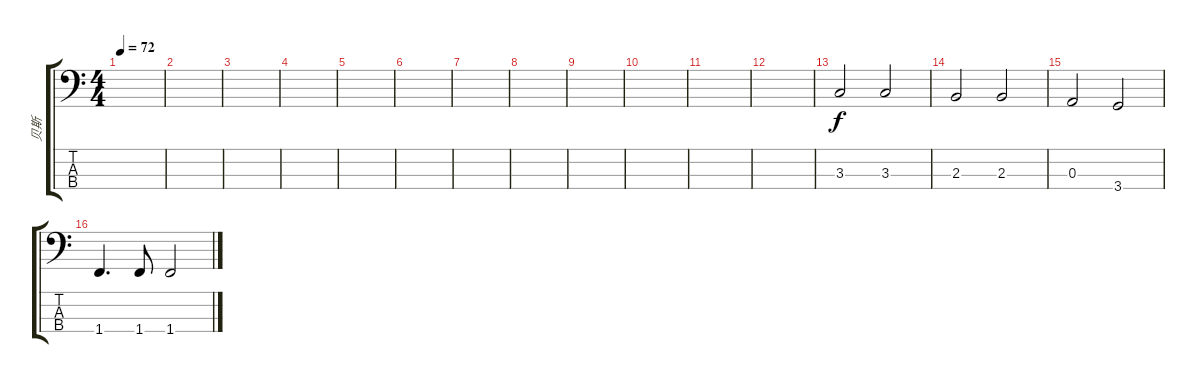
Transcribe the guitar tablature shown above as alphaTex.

\track ("贝斯" "贝斯") {instrument electricbassfinger}
\staff {score tabs}
\tuning (G2 D2 A1 E1) {hide}
\ts (4 4)
\tempo 72
\clef f4
\ks c
|
|
|
|
|
|
|
|
|
|
|
|
3.3.2 3.3.2 |
2.3.2 2.3.2 |
0.3.2 3.4.2 |
1.4.4{d} 1.4.8 1.4.2
